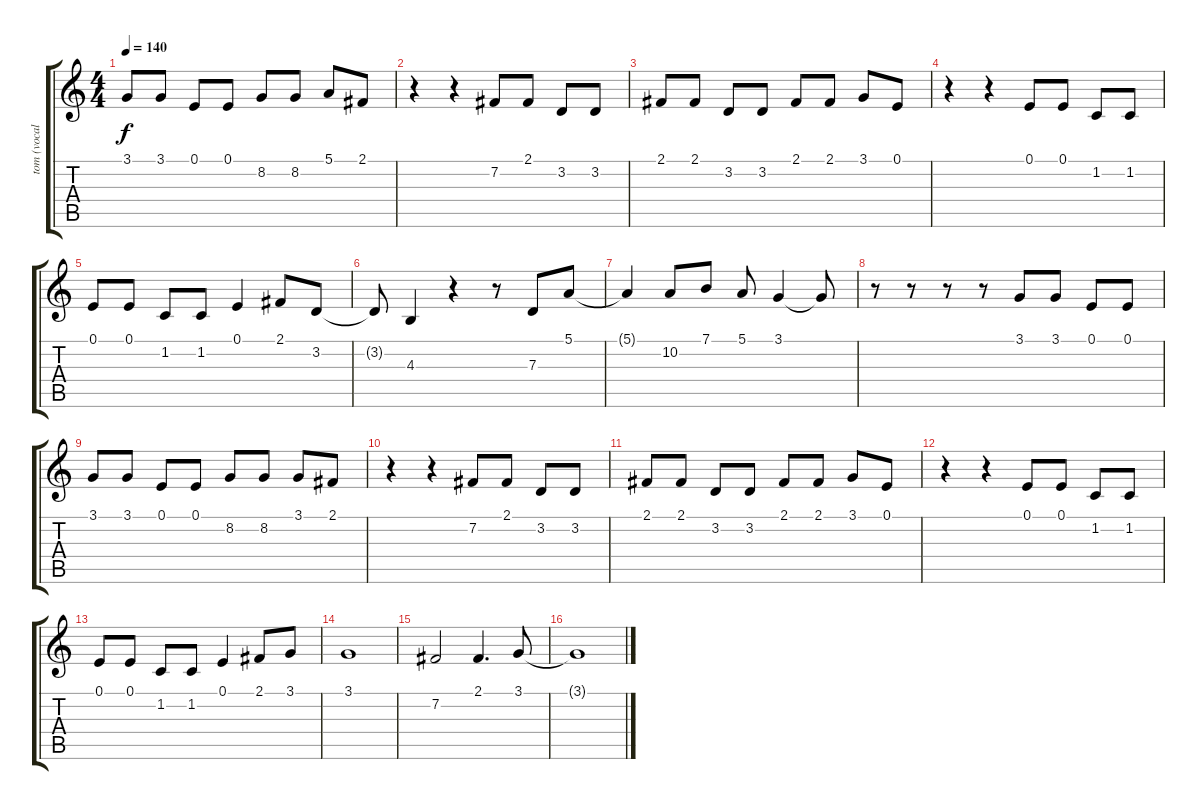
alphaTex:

\track ("tom (vocal)" "tom (vocal") {instrument trumpet}
\staff {score tabs}
\tuning (E4 B3 G3 D3 A2 E2) {hide}
\ts (4 4)
\tempo 140
\clef g2
\ks c
3.1.8{dy f} 3.1.8 0.1.8 0.1.8 8.2.8 8.2.8 5.1.8 2.1.8 |
r.4 r.4 7.2.8 2.1.8 3.2.8 3.2.8 |
2.1.8 2.1.8 3.2.8 3.2.8 2.1.8 2.1.8 3.1.8 0.1.8 |
r.4 r.4 0.1.8 0.1.8 1.2.8 1.2.8 |
0.1.8 0.1.8 1.2.8 1.2.8 0.1.4 2.1.8 3.2.8 |
3.2{t}.8 4.3.4 r.4 r.8 7.3.8 5.1.8 |
5.1{t}.4 10.2.8 7.1.8 5.1.8 3.1.4 3.1{t}.8 |
r.8 r.8 r.8 r.8 3.1.8 3.1.8 0.1.8 0.1.8 |
3.1.8 3.1.8 0.1.8 0.1.8 8.2.8 8.2.8 3.1.8 2.1.8 |
r.4 r.4 7.2.8 2.1.8 3.2.8 3.2.8 |
2.1.8 2.1.8 3.2.8 3.2.8 2.1.8 2.1.8 3.1.8 0.1.8 |
r.4 r.4 0.1.8 0.1.8 1.2.8 1.2.8 |
0.1.8 0.1.8 1.2.8 1.2.8 0.1.4 2.1.8 3.1.8 |
3.1.1 |
7.2.2 2.1.4{d} 3.1.8 |
3.1{t}.1
